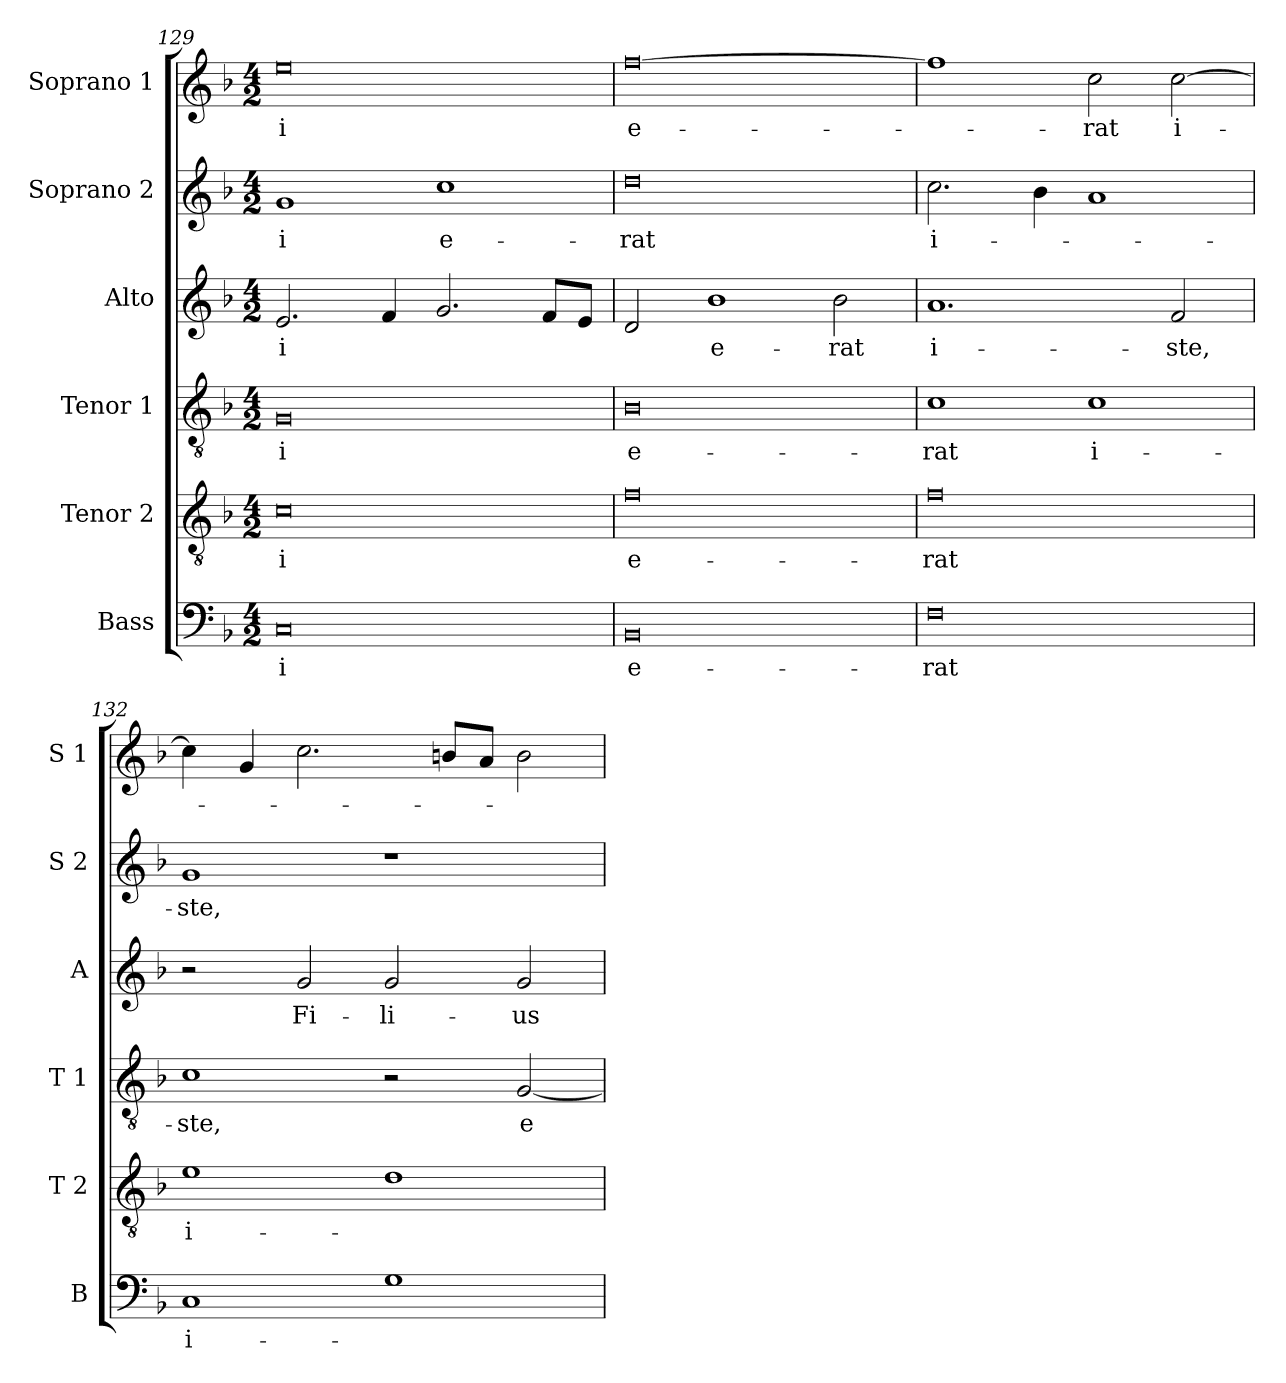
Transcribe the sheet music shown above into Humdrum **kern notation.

**kern	**text	**kern	**text	**kern	**text	**kern	**text	**kern	**text	**kern	**text
*part6	*part6	*part5	*part5	*part4	*part4	*part3	*part3	*part2	*part2	*part1	*part1
*staff6	*staff6	*staff5	*staff5	*staff4	*staff4	*staff3	*staff3	*staff2	*staff2	*staff1	*staff1
*I"Bass	*	*I"Tenor 2	*	*I"Tenor 1	*	*I"Alto	*	*I"Soprano 2	*	*I"Soprano 1	*
*I'B	*	*I'T 2	*	*I'T 1	*	*I'A	*	*I'S 2	*	*I'S 1	*
!!LO:PB:g=z
*clefF4	*	*clefGv2	*	*clefGv2	*	*clefG2	*	*clefG2	*	*clefG2	*
*k[b-]	*	*k[b-]	*	*k[b-]	*	*k[b-]	*	*k[b-]	*	*k[b-]	*
*F:	*	*F:	*	*F:	*	*F:	*	*F:	*	*F:	*
*M4/2	*	*M4/2	*	*M4/2	*	*M4/2	*	*M4/2	*	*M4/2	*
=129	=129	=129	=129	=129	=129	=129	=129	=129	=129	=129	=129
!	!LO:LY:b	!	!	!	!	!	!	!	!	!	!
!	!	!	!LO:LY:b	!	!	!	!	!	!	!	!
!	!	!	!	!	!LO:LY:b	!	!	!	!	!	!
!	!	!	!	!	!	!	!LO:LY:b	!	!	!	!
!	!	!	!	!	!	!	!	!	!LO:LY:b	!	!
!	!	!	!	!	!	!	!	!	!	!	!LO:LY:b
0C	-i	0c	-i	0G	-i	2.e/	-i	1g	-i	0ee	-i
.	.	.	.	.	.	4f/	.	.	.	.	.
!	!	!	!	!	!	!	!	!	!LO:LY:b	!	!
.	.	.	.	.	.	2.g/	.	1cc	e-	.	.
.	.	.	.	.	.	8f/L	.	.	.	.	.
.	.	.	.	.	.	8e/J	.	.	.	.	.
=130	=130	=130	=130	=130	=130	=130	=130	=130	=130	=130	=130
!	!LO:LY:b	!	!	!	!	!	!	!	!	!	!
!	!	!	!LO:LY:b	!	!	!	!	!	!	!	!
!	!	!	!	!	!LO:LY:b	!	!	!	!	!	!
!	!	!	!	!	!	!	!	!	!LO:LY:b	!	!
!	!	!	!	!	!	!	!	!	!	!	!LO:LY:b
0BB-	e-	0f	e-	0B-	e-	2d/	.	0dd	-rat	[0ff	e-
!	!	!	!	!	!	!	!LO:LY:b	!	!	!	!
.	.	.	.	.	.	1b-	e-	.	.	.	.
!	!	!	!	!	!	!	!LO:LY:b	!	!	!	!
.	.	.	.	.	.	2b-\	-rat	.	.	.	.
=131	=131	=131	=131	=131	=131	=131	=131	=131	=131	=131	=131
!	!LO:LY:b	!	!	!	!	!	!	!	!	!	!
!	!	!	!LO:LY:b	!	!	!	!	!	!	!	!
!	!	!	!	!	!LO:LY:b	!	!	!	!	!	!
!	!	!	!	!	!	!	!LO:LY:b	!	!	!	!
!	!	!	!	!	!	!	!	!	!LO:LY:b	!	!
0F	-rat	0f	-rat	1c	-rat	1.a	i-	2.cc\	i-	1ff]	.
.	.	.	.	.	.	.	.	4b-\	.	.	.
!	!	!	!	!	!LO:LY:b	!	!	!	!	!	!
!	!	!	!	!	!	!	!	!	!	!	!LO:LY:b
.	.	.	.	1c	i-	.	.	1a	.	2cc\	-rat
!	!	!	!	!	!	!	!LO:LY:b	!	!	!	!
!	!	!	!	!	!	!	!	!	!	!	!LO:LY:b
.	.	.	.	.	.	2f/	-ste,	.	.	[2cc\	i-
=132	=132	=132	=132	=132	=132	=132	=132	=132	=132	=132	=132
!	!LO:LY:b	!	!	!	!	!	!	!	!	!	!
!	!	!	!LO:LY:b	!	!	!	!	!	!	!	!
!	!	!	!	!	!LO:LY:b	!	!	!	!	!	!
!	!	!	!	!	!	!	!	!	!LO:LY:b	!	!
1C	i-	1e	i-	1c	-ste,	2r	.	1g	-ste,	4cc\]	.
.	.	.	.	.	.	.	.	.	.	4g/	.
!	!	!	!	!	!	!	!LO:LY:b	!	!	!	!
.	.	.	.	.	.	2g/	Fi-	.	.	2.cc\	.
!	!	!	!	!	!	!	!LO:LY:b	!	!	!	!
1G	.	1d	.	2r	.	2g/	-li-	1r	.	.	.
.	.	.	.	.	.	.	.	.	.	8bn/L	.
.	.	.	.	.	.	.	.	.	.	8a/J	.
!	!	!	!	!	!LO:LY:b	!	!	!	!	!	!
!	!	!	!	!	!	!	!LO:LY:b	!	!	!	!
.	.	.	.	[2G/	e-	2g/	-us	.	.	2b\	.
=	=	=	=	=	=	=	=	=	=	=	=
*-	*-	*-	*-	*-	*-	*-	*-	*-	*-	*-	*-
